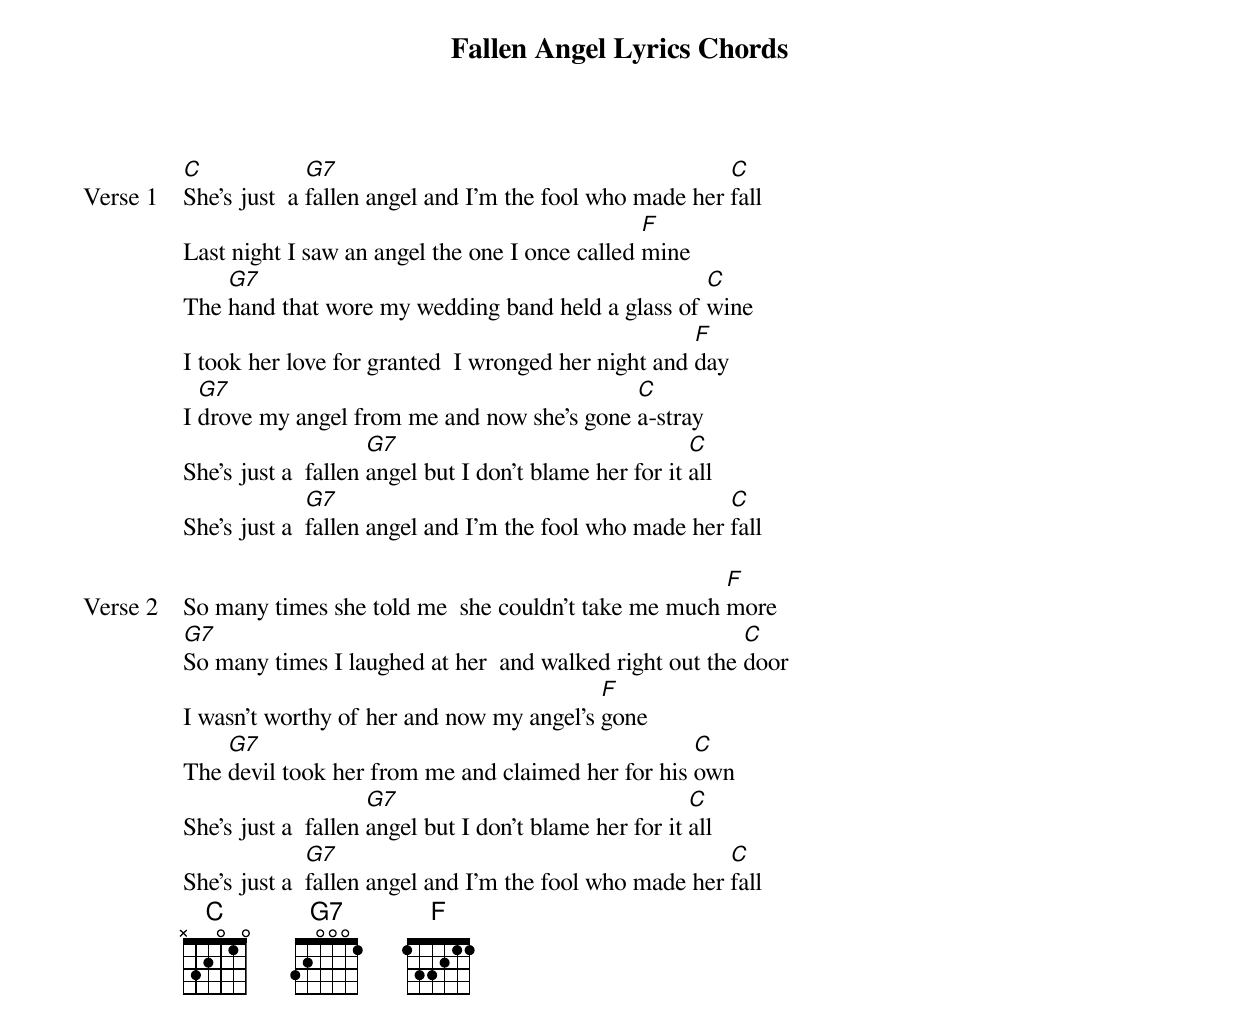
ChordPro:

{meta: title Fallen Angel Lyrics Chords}
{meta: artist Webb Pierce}
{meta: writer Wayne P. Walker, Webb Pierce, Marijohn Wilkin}

{start_of_verse: Verse 1}
[C]She's just  a [G7]fallen angel and I'm the fool who made her [C]fall
Last night I saw an angel the one I once called [F]mine
The [G7]hand that wore my wedding band held a glass of [C]wine
I took her love for granted  I wronged her night and [F]day
I [G7]drove my angel from me and now she's gone [C]a-stray
She's just a  fallen [G7]angel but I don't blame her for it [C]all
She's just a  [G7]fallen angel and I'm the fool who made her [C]fall
{end_of_verse}

{start_of_verse: Verse 2}
So many times she told me  she couldn't take me much [F]more
[G7]So many times I laughed at her  and walked right out the [C]door
I wasn't worthy of her and now my angel's [F]gone
The [G7]devil took her from me and claimed her for his [C]own
She's just a  fallen [G7]angel but I don't blame her for it [C]all
She's just a  [G7]fallen angel and I'm the fool who made her [C]fall
{end_of_verse}
